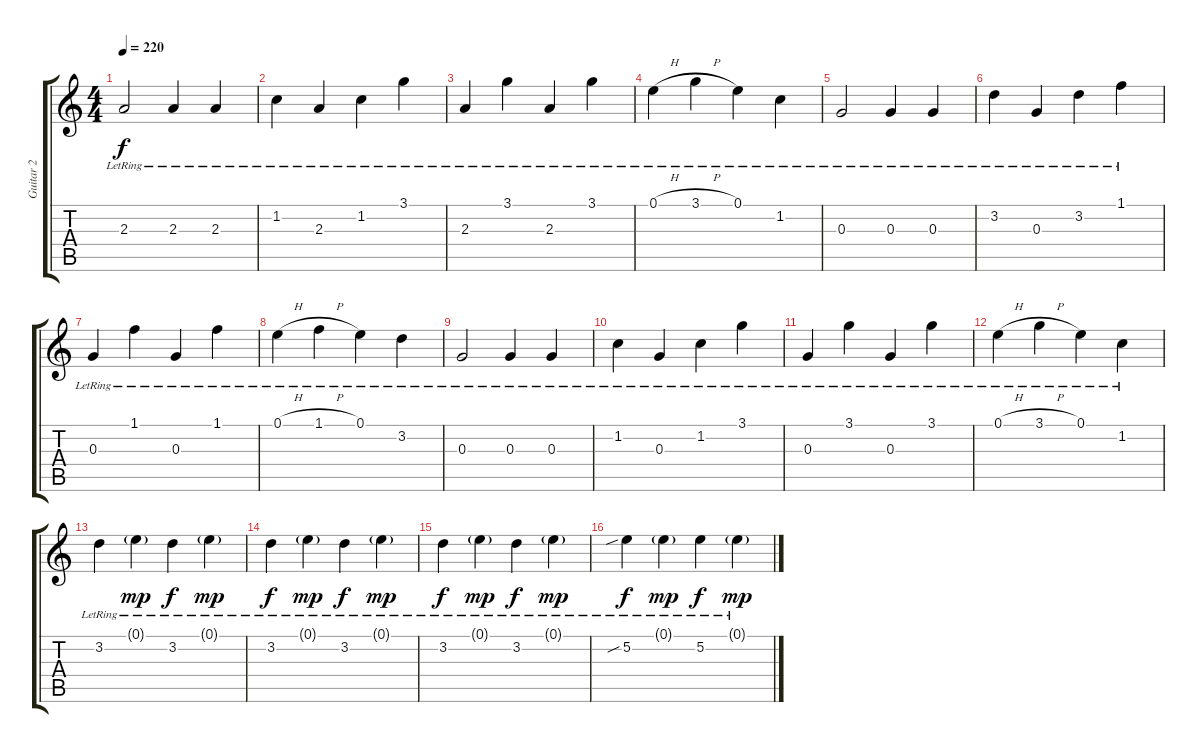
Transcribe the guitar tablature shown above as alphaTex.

\track ("Guitar 2" "Guitar 2") {instrument acousticguitarsteel}
\staff {score tabs}
\tuning (E4 B3 G3 D3 A2 E2) {hide}
\ts (4 4)
\tempo 220
\clef g2
\ks c
2.3{lr}.2{dy f volume 16 instrument electricguitarjazz} 2.3{lr}.4 2.3{lr}.4 |
1.2{lr}.4 2.3{lr}.4 1.2{lr}.4 3.1{lr}.4 |
2.3{lr}.4 3.1{lr}.4 2.3{lr}.4 3.1{lr}.4 |
0.1{h lr}.4 3.1{h lr}.4 0.1{lr}.4 1.2{lr}.4 |
0.3{lr}.2 0.3{lr}.4 0.3{lr}.4 |
3.2{lr}.4 0.3{lr}.4 3.2{lr}.4 1.1{lr}.4 |
0.3{lr}.4 1.1{lr}.4 0.3{lr}.4 1.1{lr}.4 |
0.1{h lr}.4 1.1{h lr}.4 0.1{lr}.4 3.2{lr}.4 |
0.3{lr}.2 0.3{lr}.4 0.3{lr}.4 |
1.2{lr}.4 0.3{lr}.4 1.2{lr}.4 3.1{lr}.4 |
0.3{lr}.4 3.1{lr}.4 0.3{lr}.4 3.1{lr}.4 |
0.1{h lr}.4 3.1{h lr}.4 0.1{lr}.4 1.2{lr}.4 |
3.2{lr}.4 0.1{g lr}.4{dy mp} 3.2{lr}.4{dy f} 0.1{g lr}.4{dy mp} |
3.2{lr}.4{dy f} 0.1{g lr}.4{dy mp} 3.2{lr}.4{dy f} 0.1{g lr}.4{dy mp} |
3.2{lr}.4{dy f} 0.1{g lr}.4{dy mp} 3.2{lr}.4{dy f} 0.1{g lr}.4{dy mp} |
5.2{sib lr}.4{dy f} 0.1{g lr}.4{dy mp} 5.2{lr}.4{dy f} 0.1{g lr}.4{dy mp}
